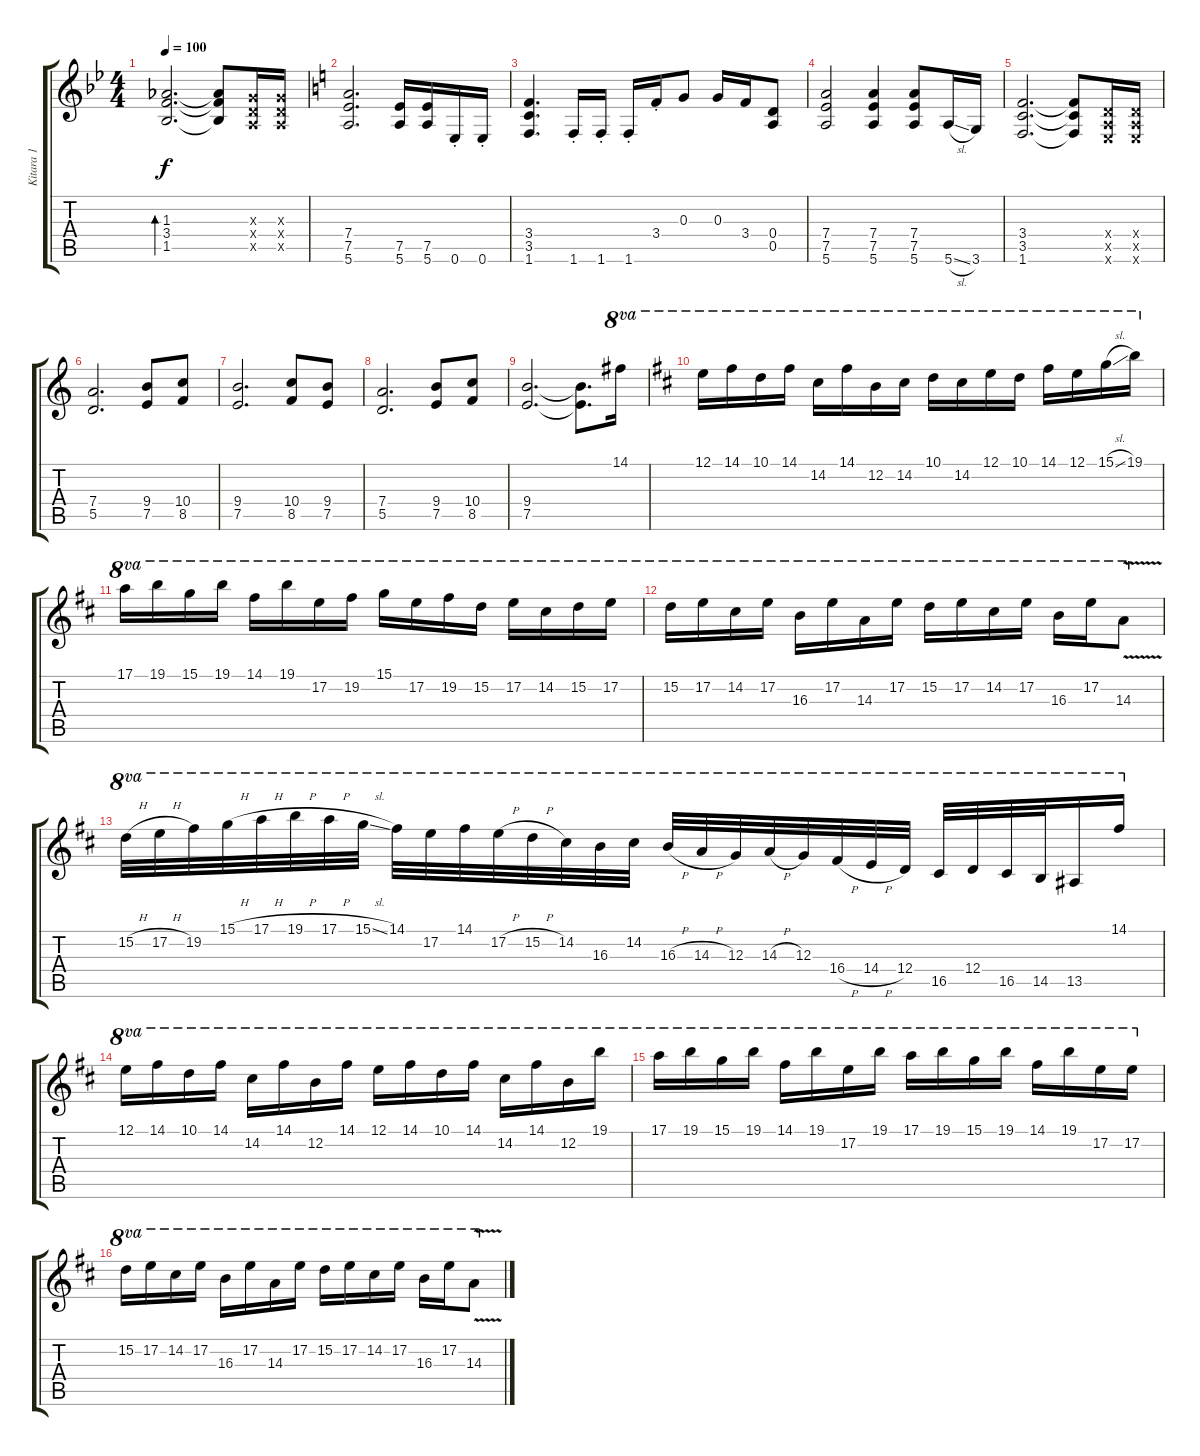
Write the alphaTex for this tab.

\track ("Kitara 1" "Kitara 1") {instrument distortionguitar}
\staff {score tabs}
\tuning (E4 B3 G3 D3 A2 E2) {hide}
\ts (4 4)
\tempo 100
\clef g2
\ks gminor
(1.3 3.4 1.5).2{d bd 240 dy f} (1.3{t} 3.4{t} 1.5{t}).8 (0.3{x} 0.4{x} 0.5{x}).16 (0.3{x} 0.4{x} 0.5{x}).16 |
\ks c
(7.4 7.5 5.6).2{d} (7.5 5.6).16 (7.5 5.6).16 0.6{st}.16 0.6{st}.16 |
(3.4 3.5 1.6).4{d} 1.6{st}.16 1.6{st}.16 1.6{st}.16 3.4{st}.16 0.3.8 0.3.16 3.4.16 (0.4 0.5).8 |
(7.4 7.5 5.6).2 (7.4 7.5 5.6).4 (7.4 7.5 5.6).8 5.6{sl}.16 3.6.16 |
(3.4 3.5 1.6).2{d} (3.4{t} 3.5{t} 1.6{t}).8 (0.4{x} 0.5{x} 0.6{x}).16 (0.4{x} 0.5{x} 0.6{x}).16 |
(7.4 5.5).2{d} (9.4 7.5).8 (10.4 8.5).8 |
(9.4 7.5).2{d} (10.4 8.5).8 (9.4 7.5).8 |
(7.4 5.5).2{d} (9.4 7.5).8 (10.4 8.5).8 |
(9.4 7.5).2{d} (9.4{t} 7.5{t}).8{d} 14.1.16{ot 8va volume 14 balance 10 instrument overdrivenguitar} |
\ks d
12.1.16{ot 8va} 14.1.16{ot 8va} 10.1.16{ot 8va} 14.1.16{ot 8va} 14.2.16{ot 8va} 14.1.16{ot 8va} 12.2.16{ot 8va} 14.2.16{ot 8va} 10.1.16{ot 8va} 14.2.16{ot 8va} 12.1.16{ot 8va} 10.1.16{ot 8va} 14.1.16{ot 8va} 12.1.16{ot 8va} 15.1{sl}.16{ot 8va} 19.1.16{ot 8va} |
17.1.16{ot 8va} 19.1.16{ot 8va} 15.1.16{ot 8va} 19.1.16{ot 8va} 14.1.16{ot 8va} 19.1.16{ot 8va} 17.2.16{ot 8va} 19.2.16{ot 8va} 15.1.16{ot 8va} 17.2.16{ot 8va} 19.2.16{ot 8va} 15.2.16{ot 8va} 17.2.16{ot 8va} 14.2.16{ot 8va} 15.2.16{ot 8va} 17.2.16{ot 8va} |
15.2.16{ot 8va} 17.2.16{ot 8va} 14.2.16{ot 8va} 17.2.16{ot 8va} 16.3.16{ot 8va} 17.2.16{ot 8va} 14.3.16{ot 8va} 17.2.16{ot 8va} 15.2.16{ot 8va} 17.2.16{ot 8va} 14.2.16{ot 8va} 17.2.16{ot 8va} 16.3.16{ot 8va} 17.2.16{ot 8va} 14.3{v}.8{ot 8va} |
15.2{h}.32{ot 8va} 17.2{h}.32{ot 8va} 19.2.32{ot 8va} 15.1{h}.32{ot 8va} 17.1{h}.32{ot 8va} 19.1{h}.32{ot 8va} 17.1{h}.32{ot 8va} 15.1{sl}.32{ot 8va} 14.1.32{ot 8va} 17.2.32{ot 8va} 14.1.32{ot 8va} 17.2{h}.32{ot 8va} 15.2{h}.32{ot 8va} 14.2.32{ot 8va} 16.3.32{ot 8va} 14.2.32{ot 8va} 16.3{h}.32{ot 8va} 14.3{h}.32{ot 8va} 12.3.32{ot 8va} 14.3{h}.32{ot 8va} 12.3.32{ot 8va} 16.4{h}.32{ot 8va} 14.4{h}.32{ot 8va} 12.4.32{ot 8va} 16.5.32{ot 8va} 12.4.32{ot 8va} 16.5.32{ot 8va} 14.5.32{ot 8va} 13.5.16{ot 8va} 14.1.16{ot 8va volume 12 balance 14} |
12.1.16{ot 8va} 14.1.16{ot 8va} 10.1.16{ot 8va} 14.1.16{ot 8va} 14.2.16{ot 8va} 14.1.16{ot 8va} 12.2.16{ot 8va} 14.1.16{ot 8va} 12.1.16{ot 8va} 14.1.16{ot 8va} 10.1.16{ot 8va} 14.1.16{ot 8va} 14.2.16{ot 8va} 14.1.16{ot 8va} 12.2.16{ot 8va} 19.1.16{ot 8va} |
17.1.16{ot 8va} 19.1.16{ot 8va} 15.1.16{ot 8va} 19.1.16{ot 8va} 14.1.16{ot 8va} 19.1.16{ot 8va} 17.2.16{ot 8va} 19.1.16{ot 8va} 17.1.16{ot 8va} 19.1.16{ot 8va} 15.1.16{ot 8va} 19.1.16{ot 8va} 14.1.16{ot 8va} 19.1.16{ot 8va} 17.2.16{ot 8va} 17.2.16{ot 8va} |
15.2.16{ot 8va} 17.2.16{ot 8va} 14.2.16{ot 8va} 17.2.16{ot 8va} 16.3.16{ot 8va} 17.2.16{ot 8va} 14.3.16{ot 8va} 17.2.16{ot 8va} 15.2.16{ot 8va} 17.2.16{ot 8va} 14.2.16{ot 8va} 17.2.16{ot 8va} 16.3.16{ot 8va} 17.2.16{ot 8va} 14.3{v}.8{ot 8va}
